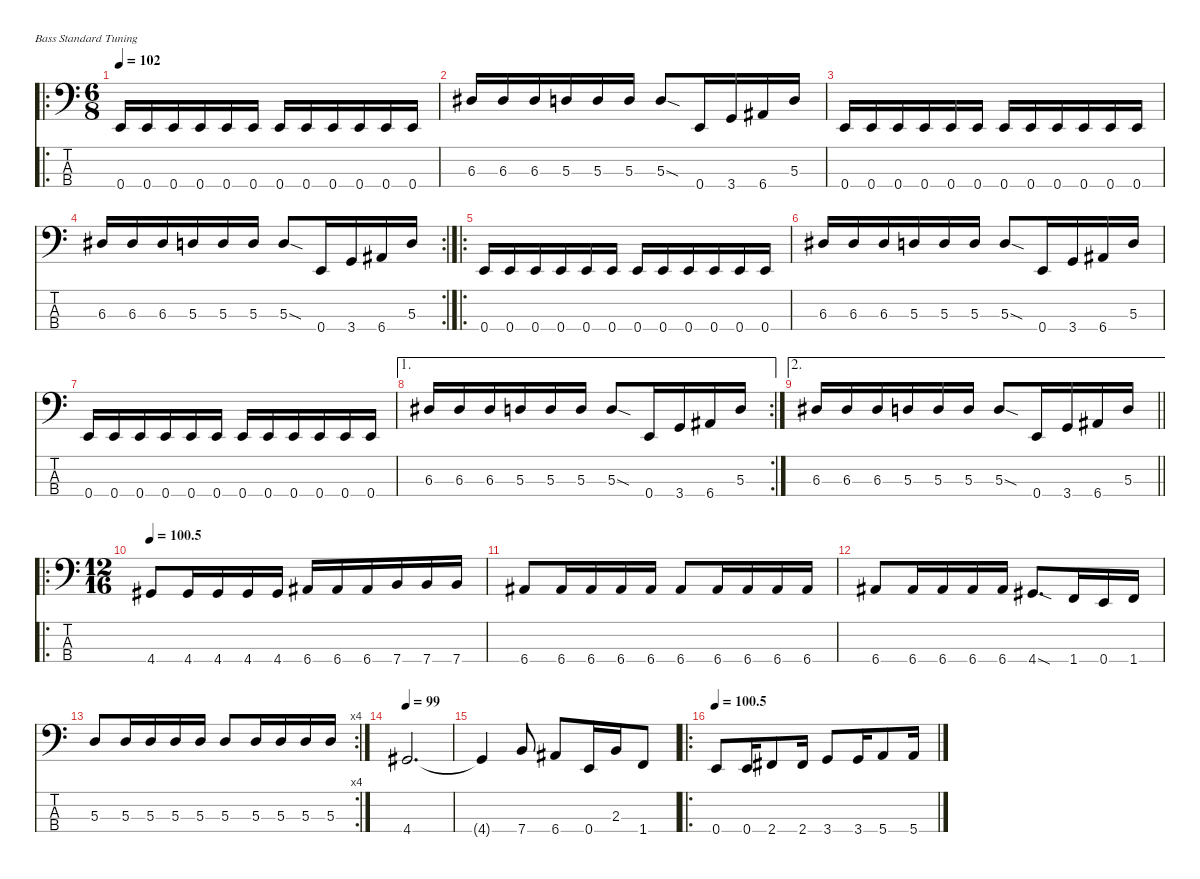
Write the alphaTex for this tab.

\defaultSystemsLayout 4
\hideDynamics
\bracketExtendMode nobrackets
\singleTrackTrackNamePolicy hidden
\multiTrackTrackNamePolicy hidden
\firstSystemTrackNameMode fullname
\firstSystemTrackNameOrientation horizontal
\otherSystemsTrackNameOrientation horizontal
\track ("Bass" "el.bs.") {defaultSystemsLayout 4 instrument electricbassfinger}
\staff {score tabs}
\tuning (G2 D2 A1 E1)
\ro
\ts (6 8)
\beaming (8 3 3)
\tempo 102
\clef f4
\ks c
0.4.16{dy f instrument electricbassfinger beam Up} 0.4.16{beam Up} 0.4.16{beam Up} 0.4.16{beam Up} 0.4.16{beam Up} 0.4.16{beam Up} 0.4.16{beam Up} 0.4.16{beam Up} 0.4.16{beam Up} 0.4.16{beam Up} 0.4.16{beam Up} 0.4.16{beam Up} |
6.3{acc #}.16{beam Up} 6.3{acc #}.16{beam Up} 6.3{acc #}.16{beam Up} 5.3.16{beam Up} 5.3.16{beam Up} 5.3.16{beam Up} 5.3{sod}.8{beam Up} 0.4.16{beam Up} 3.4.16{beam Up} 6.4{acc #}.16{beam Up} 5.3.16{beam Up} |
0.4.16{beam Up} 0.4.16{beam Up} 0.4.16{beam Up} 0.4.16{beam Up} 0.4.16{beam Up} 0.4.16{beam Up} 0.4.16{beam Up} 0.4.16{beam Up} 0.4.16{beam Up} 0.4.16{beam Up} 0.4.16{beam Up} 0.4.16{beam Up} |
\rc 2
6.3{acc #}.16{beam Up} 6.3{acc #}.16{beam Up} 6.3{acc #}.16{beam Up} 5.3.16{beam Up} 5.3.16{beam Up} 5.3.16{beam Up} 5.3{sod}.8{beam Up} 0.4.16{beam Up} 3.4.16{beam Up} 6.4{acc #}.16{beam Up} 5.3.16{beam Up} |
\ro
0.4.16{beam Up} 0.4.16{beam Up} 0.4.16{beam Up} 0.4.16{beam Up} 0.4.16{beam Up} 0.4.16{beam Up} 0.4.16{beam Up} 0.4.16{beam Up} 0.4.16{beam Up} 0.4.16{beam Up} 0.4.16{beam Up} 0.4.16{beam Up} |
6.3{acc #}.16{beam Up} 6.3{acc #}.16{beam Up} 6.3{acc #}.16{beam Up} 5.3.16{beam Up} 5.3.16{beam Up} 5.3.16{beam Up} 5.3{sod}.8{beam Up} 0.4.16{beam Up} 3.4.16{beam Up} 6.4{acc #}.16{beam Up} 5.3.16{beam Up} |
0.4.16{beam Up} 0.4.16{beam Up} 0.4.16{beam Up} 0.4.16{beam Up} 0.4.16{beam Up} 0.4.16{beam Up} 0.4.16{beam Up} 0.4.16{beam Up} 0.4.16{beam Up} 0.4.16{beam Up} 0.4.16{beam Up} 0.4.16{beam Up} |
\ae 1
\rc 2
6.3{acc #}.16{beam Up} 6.3{acc #}.16{beam Up} 6.3{acc #}.16{beam Up} 5.3.16{beam Up} 5.3.16{beam Up} 5.3.16{beam Up} 5.3{sod}.8{beam Up} 0.4.16{beam Up} 3.4.16{beam Up} 6.4{acc #}.16{beam Up} 5.3.16{beam Up} |
\ae 2
\barLineRight lightlight
6.3{acc #}.16{beam Up} 6.3{acc #}.16{beam Up} 6.3{acc #}.16{beam Up} 5.3.16{beam Up} 5.3.16{beam Up} 5.3.16{beam Up} 5.3{sod}.8{beam Up} 0.4.16{beam Up} 3.4.16{beam Up} 6.4{acc #}.16{beam Up} 5.3.16{beam Up} |
\ro
\ts (12 16)
\beaming (8 3 3)
\tempo
100.5 4.4{acc #}.8{beam Up} 4.4{acc #}.16{beam Up} 4.4{acc #}.16{beam Up} 4.4{acc #}.16{beam Up} 4.4{acc #}.16{beam Up} 6.4{acc #}.16{beam Up} 6.4{acc #}.16{beam Up} 6.4{acc #}.16{beam Up} 7.4.16{beam Up} 7.4.16{beam Up} 7.4.16{beam Up} |
6.4{acc #}.8{beam Up} 6.4{acc #}.16{beam Up} 6.4{acc #}.16{beam Up} 6.4{acc #}.16{beam Up} 6.4{acc #}.16{beam Up} 6.4{acc #}.8{beam Up} 6.4{acc #}.16{beam Up} 6.4{acc #}.16{beam Up} 6.4{acc #}.16{beam Up} 6.4{acc #}.16{beam Up} |
6.4{acc #}.8{beam Up} 6.4{acc #}.16{beam Up} 6.4{acc #}.16{beam Up} 6.4{acc #}.16{beam Up} 6.4{acc #}.16{beam Up} 4.4{sod acc #}.8{d beam Up} 1.4.16{beam Up} 0.4.16{beam Up} 1.4.16{beam Up} |
\rc 4
5.3.8{beam Up} 5.3.16{beam Up} 5.3.16{beam Up} 5.3.16{beam Up} 5.3.16{beam Up} 5.3.8{beam Up} 5.3.16{beam Up} 5.3.16{beam Up} 5.3.16{beam Up} 5.3.16{beam Up} |
\tempo 99
4.4{acc #}.2{d beam Up} |
4.4{t acc #}.4{beam Up} 7.4.8{beam Up} 6.4{acc #}.8{beam Up} 0.4.16{beam Up} 2.3.16{beam Up} 1.4.8{beam Up} |
\ro
\tempo
100.5 0.4.8{beam Up} 0.4.16{beam Up} 2.4{acc #}.8{beam Up} 2.4{acc #}.16{beam Up} 3.4.8{beam Up} 3.4.16{beam Up} 5.4.8{beam Up} 5.4.16{beam Up}
